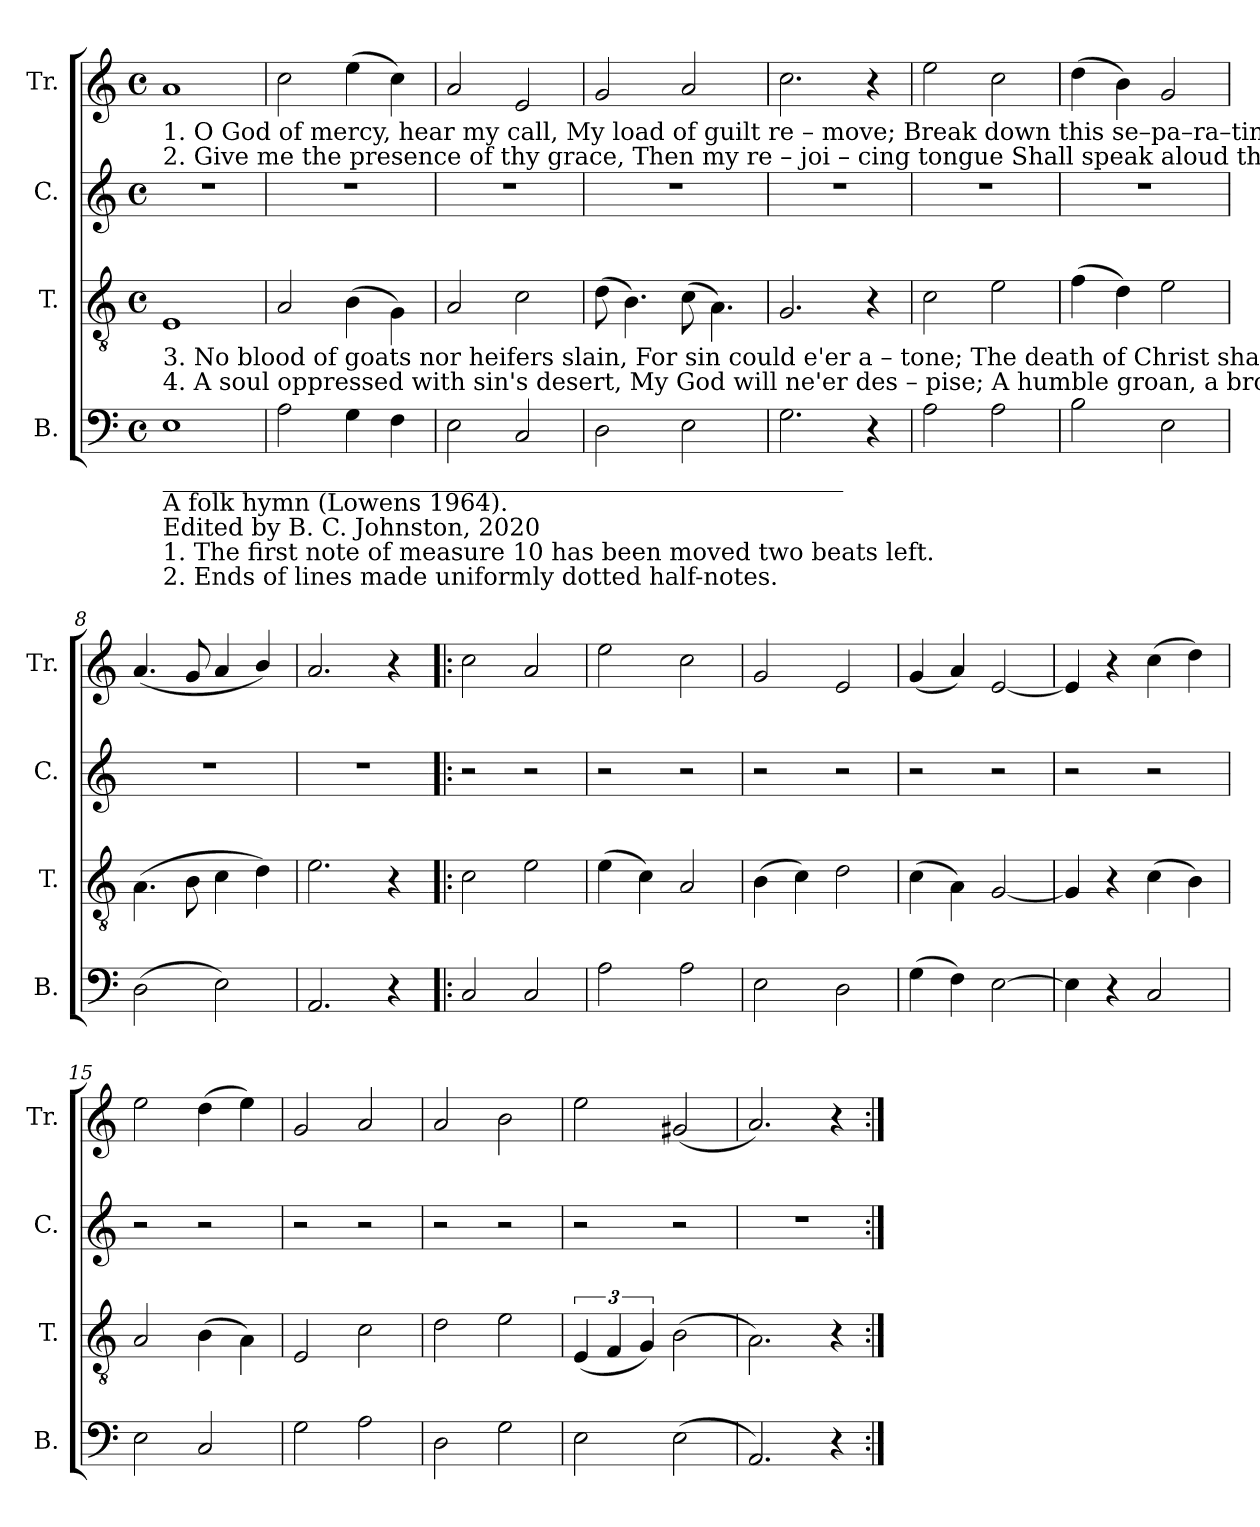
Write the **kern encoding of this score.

**kern	**kern	**kern	**kern
*part4	*part3	*part2	*part1
*staff4	*staff3	*staff2	*staff1
*I"B.	*I"T.	*I"C.	*I"Tr.
*I'B.	*I'T.	*I'C.	*I'Tr.
*clefF4	*clefGv2	*clefG2	*clefG2
*k[]	*k[]	*k[]	*k[]
*M4/4	*M4/4	*M4/4	*M4/4
*met(c)	*met(c)	*met(c)	*met(c)
*MM150	*MM150	*MM150	*MM150
=1	=1	=1	=1
!	!	!	!LO:TX:b:t=1. O God  of   mercy,  hear   my    call,   My load of guilt  re     –     move;  Break down this se–pa–ra–ting   wall,     That bars me, that bars me from my   love.
!	!	!	!LO:TX:b:t=2. Give me the presence of   thy  grace,  Then my re – joi – cing       tongue  Shall speak aloud thy  righteousness, ` And make thy, and make thy praise my song.
!	!LO:TX:b:t=3. No blood of  goats nor heifers slain,  For sin could e'er a      –     tone;   The death of Christ shall still remain     Suf  –  fi – cient, sufficient  and a   –  lone.	!	!
!	!LO:TX:b:t=4. A  soul  oppressed with sin's desert,  My God will  ne'er des    –   pise;    A  humble  groan,  a  broken  heart,      Is    our  best, Is our best sac – ri  – fice.	!	!
!LO:TX:b:t=________________________________________________________	!	!	!
!LO:TX:b:t=A folk hymn (Lowens 1964).	!	!	!
!LO:TX:b:t=Edited by B. C. Johnston, 2020	!	!	!
!LO:TX:b:t=1. The first  note of measure 10 has been moved two beats left.	!	!	!
!LO:TX:b:t=2. Ends of lines made uniformly dotted half-notes.	!	!	!
1E!	1E!	1r	1a!
=2	=2	=2	=2
2A!\	2A!/	1r	2cc!\
4G!\	(>4B!\	.	(>4ee!\
4F!\	4G!\)	.	4cc!\)
=3	=3	=3	=3
2E!\	2A!/	1r	2a!/
2C!/	2c!\	.	2e!/
=4	=4	=4	=4
2D!\	(>8d!\	1r	2g!/
.	4.B!\)	.	.
2E!\	(>8c!\	.	2a!/
.	4.A!\)	.	.
=5	=5	=5	=5
2.G!\	2.G!/	1r	2.cc!\
4r	4r	.	4r
=6	=6	=6	=6
2A!\	2c!\	1r	2ee!\
2A!\	2e!\	.	2cc!\
=7	=7	=7	=7
2B!\	(>4f!\	1r	(>4dd!\
.	4d!\)	.	4b!\)
2E!\	2e!\	.	2g!/
=8	=8	=8	=8
(>2D!\	(>4.A!\	1r	(<4.a!/
.	8B!\	.	8g!/
2E!\)	4c!\	.	4a!/
.	4d!\)	.	4b!/)
=9	=9	=9	=9
2.AA!/	2.e!\	1r	2.a!/
4r	4r	.	4r
=10!|:	=10!|:	=10!|:	=10!|:
2C!/	2c!\	2r	2cc!\
2C!/	2e!\	2r	2a!/
=11	=11	=11	=11
2A!\	(>4e!\	2r	2ee!\
.	4c!\)	.	.
2A!\	2A!/	2r	2cc!\
=12	=12	=12	=12
2E!\	(>4B!\	2r	2g!/
.	4c!\)	.	.
2D!\	2d!\	2r	2e!/
=13	=13	=13	=13
(>4G!\	(>4c!\	2r	(<4g!/
4F!\)	4A!\)	.	4a!/)
[2E!\	[2G!/	2r	[2e!/
=14	=14	=14	=14
4E!\]	4G!/]	2r	4e!/]
4r	4r	.	4r
2C!/	(>4c!\	2r	(>4cc!\
.	4B!\)	.	4dd!\)
=15	=15	=15	=15
2E!\	2A!/	2r	2ee!\
2C!/	(>4B!\	2r	(>4dd!\
.	4A!\)	.	4ee!\)
=16	=16	=16	=16
2G!\	2E!/	2r	2g!/
2A!\	2c!\	2r	2a!/
=17	=17	=17	=17
2D!\	2d!\	2r	2a!/
2G!\	2e!\	2r	2b!\
=18	=18	=18	=18
2E!\	(<6E!/	2r	2ee!\
.	6F!/	.	.
.	6G!/)	.	.
(>2E!\	(>2B!\	2r	(<2g#X!/
=19	=19	=19	=19
2.AA!/)	2.A!\)	1r	2.a!/)
4r	4r	.	4r
=:|!	=:|!	=:|!	=:|!
*-	*-	*-	*-
